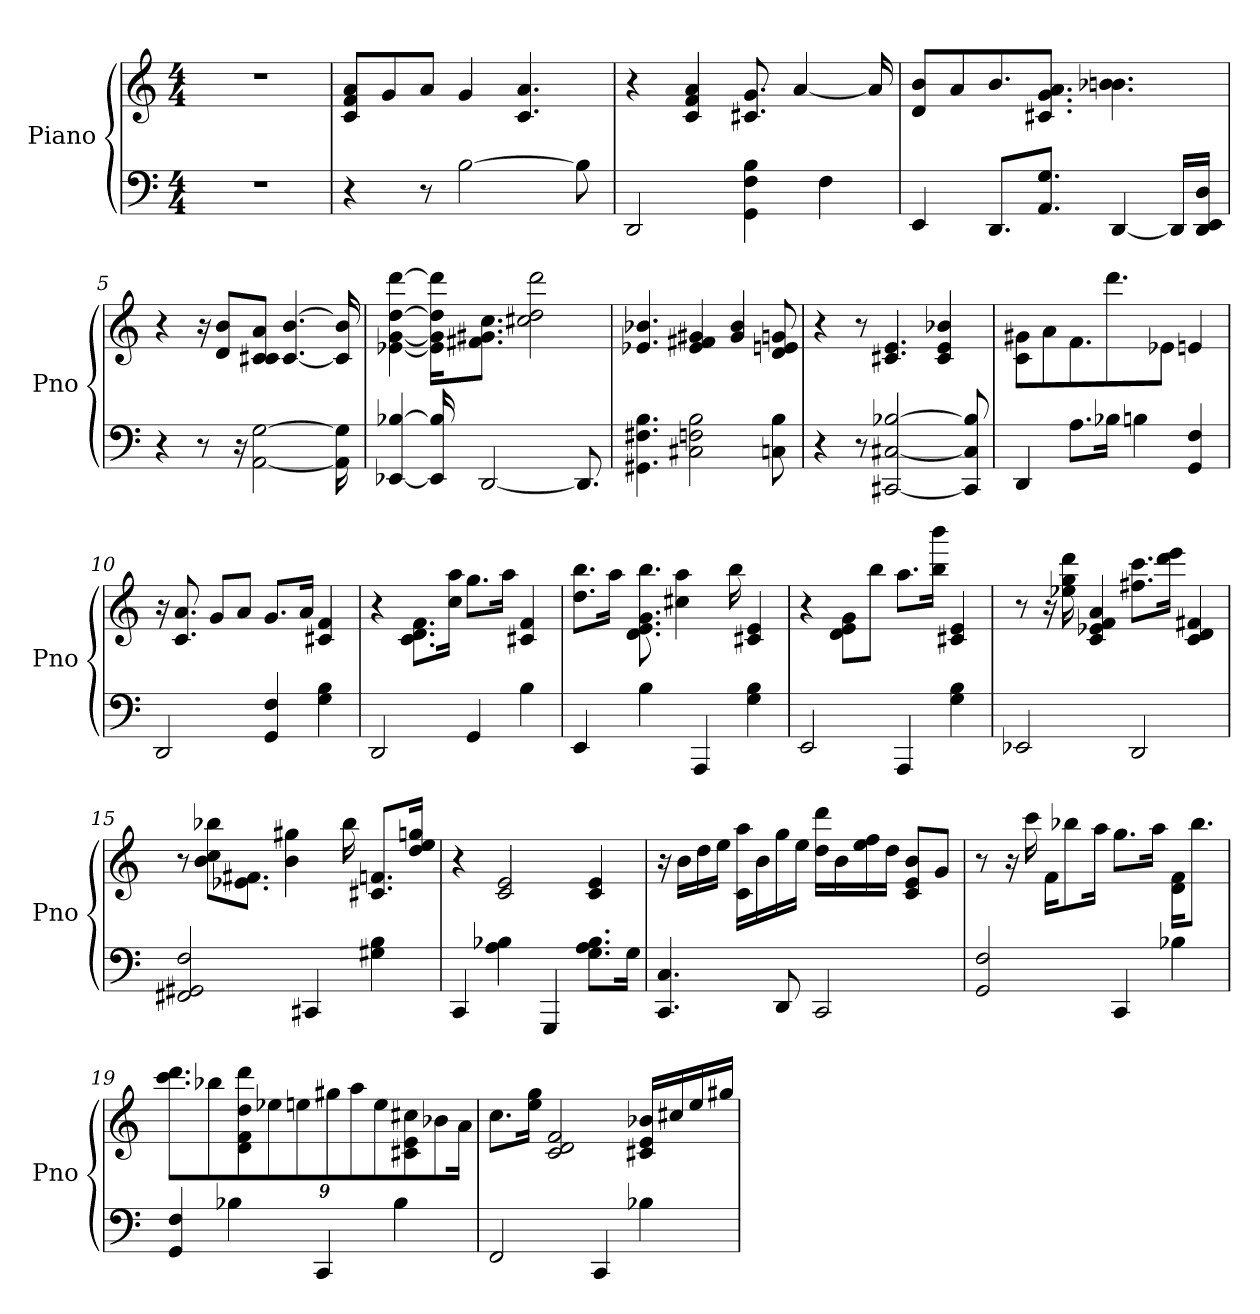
**kern	**kern
*part1	*part1
*staff2	*staff1
*I"Piano	*
*I'Pno	*
*clefF4	*clefG2
*k[]	*k[]
*M4/4	*M4/4
*MM91	*MM91
=1	=1
1r	1r
=2	=2
4r	8c/ 8f/ 8a/L
.	8g/
8r	8a/J
[2B\	4g/
.	4.c/ 4.a/
8B\]	.
=3	=3
2DD/	4r
.	4c/ 4f/ 4a/
4GG\ 4F\ 4B\	8.c#X/ 8.g/
.	[4a/
4F\	.
.	16a/]
=4	=4
4EE/	8d/ 8b/L
.	8a/
8.DD/L	8.b/
8.AA/ 8.G/J	8.c#X/ 8.g/ 8.a/J
[4DD/	4.b-X\ 4.bn\
16DD/LL]	.
16DD/ 16EE/ 16D/JJ	.
=5	=5
4r	4r
8r	16r
.	8d/ 8b/L
16r	.
[2AA\ [2G\	8c/ 8c#X/ 8a/J
.	[4.c#/ [4.b/
16AA\] 16G\]	16c#/] 16b/]
!!LO:LB:g=z
=6	=6
[4EE-X/ [4B-X/	[4e-X\ [4g\ [4dd\ [4ddd\
16EE-/] 16B-/]	16e-\] 16g\] 16dd\] 16ddd\]KL
[2DD/	8.f#X\ 8.g#X\ 8.cc\J
.	2cc#X\ 2dd\ 2ddd\
8.DD/]	.
=7	=7
4.GG#X\ 4.F#X\ 4.B\	4.e-X/ 4.b-X/
2C#X\ 2Fn\ 2B\	4e-/ 4f#X/ 4g#X/
.	4g#/ 4b-/
8Cn\ 8B\	8d/ 8en/ 8gn/
=8	=8
4r	4r
8r	8r
[2CC#X/ [2C#X/ [2B-X/	4.c#X/ 4.e/
.	4c#/ 4e/ 4b-X/
8CC#/] 8C#/] 8B-/]	.
=9	=9
4DD/	8c\ 8g#X\L
.	8a\
8.A\L	8.f\
16B-X\Jk	8.ddd\
4Bn\	.
.	8e-X\J
4GG/ 4F/	4en/
!!LO:LB:g=z
=10	=10
2DD/	16r
.	8.c/ 8.a/
.	8g/L
.	8a/J
4GG/ 4F/	8.g/L
.	16a/Jk
4G\ 4B\	4c#X/ 4f/
=11	=11
2DD/	4r
.	8.c\ 8.d\ 8.f\L
.	16cc\ 16aa\Jk
4GG/	8.gg\L
.	16aa\Jk
4B\	4c#X/ 4f/
=12	=12
4EE/	8.dd\ 8.bb\L
.	16aa\Jk
4B\	8.d\ 8.e\ 8.g\ 8.bb\
.	4cc#X\ 4aa\
4AAA/	.
.	16bb\
4G\ 4B\	4c#X/ 4e/
=13	=13
2EE/	4r
.	8d\ 8e\ 8g\L
.	8bb\J
4AAA/	8.aa\L
.	16bb\ 16bbb\Jk
4G\ 4B\	4c#X/ 4e/
!!LO:LB:g=z
=14	=14
2EE-X/	8r
.	16r
.	16ee-X\ 16gg\ 16ddd\
.	4c/ 4e-X/ 4f/ 4a/
2DD/	8.ff#X\ 8.ccc\L
.	16ddd\ 16eee\Jk
.	4c/ 4d/ 4f#X/
=15	=15
2FF#X/ 2GG#X/ 2F/	8r
.	8b\ 8cc\ 8bb-X\L
.	8.e-X\ 8.f#X\J
.	4b\ 4gg#X\
4CC#X/	.
.	16bb-\
4G#X\ 4B\	8.c#X/ 8.fn/L
.	16dd/ 16ee/ 16ggn/Jk
=16	=16
4CC/	4r
4A\ 4B-X\	2c/ 2e/
4GGG/	.
8.G\ 8.A\ 8.B-\L	4c/ 4e/
16G\Jk	.
!!LO:LB:g=z
=17	=17
4.CC/ 4.C/	16r
.	16b\LL
.	16dd\
.	16ee\JJ
.	16c\ 16aa\LL
.	16b\
8DD/	16gg\
.	16ee\JJ
2CC/	16dd\ 16ddd\LL
.	16b\
.	16ee\ 16ff\
.	16dd\JJ
.	8c/ 8e/ 8b/L
.	8g/J
=18	=18
2GG/ 2F/	8r
.	16r
.	16ccc\
.	16f\KL
.	8bb-X\
.	16aa\Jk
4CC/	8.gg\L
.	16aa\Jk
4B-X\	16d\ 16f\KL
.	8.bb-\J
=19	=19
4GG/ 4F/	8.ccc\ 8.ddd\L
*	*Xbrackettup
.	12bb-X\
4B-X\	.
.	12d\ 12f\ 12dd\ 12ddd\
.	12ee-X\
.	12een\
4CC/	.
.	12gg#X\
.	12aa\
.	12ee\
4B-\	.
.	12c#X\ 12e\ 12cc#X\
.	12b-X\
.	16a\Jk
!!LO:PB:g=z
=20	=20
2FF/	8.cc\L
.	16ee\ 16gg\Jk
.	2c/ 2d/ 2f/
4CC/	.
4B-X\	16c#X/ 16e/ 16b-X/LL
.	16cc#X/
.	16ee/
.	16gg#X/JJ
=	=
*-	*-
